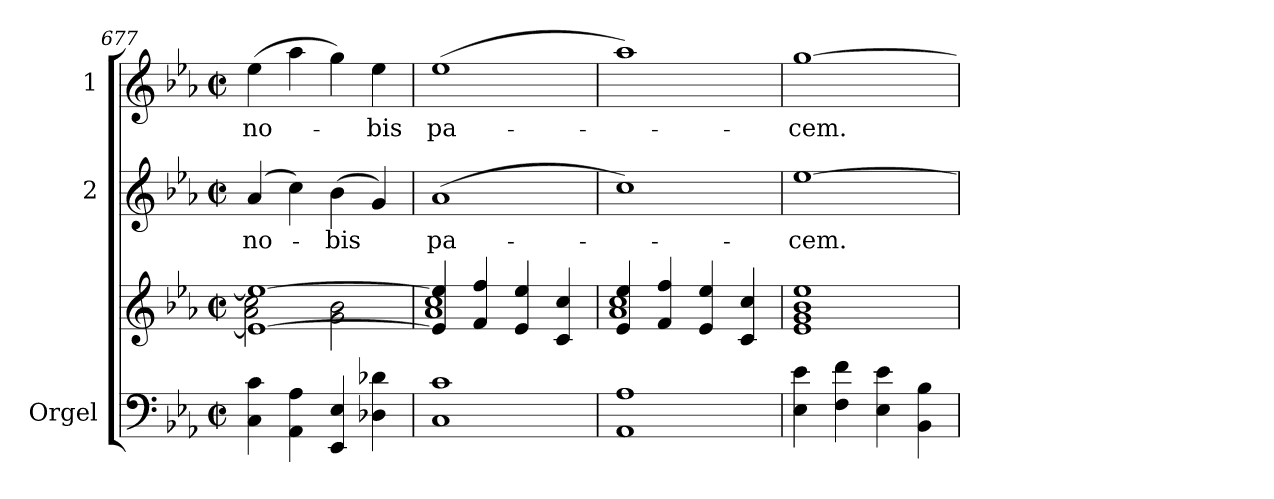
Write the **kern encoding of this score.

**kern	**kern	**kern	**text	**kern	**text
*part3	*part3	*part2	*part2	*part1	*part1
*staff4	*staff3	*staff2	*staff2	*staff1	*staff1
*I"Orgel	*	*I"2	*	*I"1	*
*I'Org.	*	*	*	*	*
*clefF4	*clefG2	*clefG2	*	*clefG2	*
*k[b-e-a-]	*k[b-e-a-]	*k[b-e-a-]	*	*k[b-e-a-]	*
*E-:	*E-:	*E-:	*	*E-:	*
*M2/2	*M2/2	*M2/2	*	*M2/2	*
*met(c|)	*met(c|)	*met(c|)	*	*met(c|)	*
=677	=677	=677	=677	=677	=677
*	*^	*	*	*	*
!	!	!	!	!LO:LY:b	!	!LO:LY:b
4C\ 4c\	1e-_ 1ee-_	2a-\ 2cc\	(4a-/	no-	(>4ee-\	no-
4AA-\ 4A-\	.	.	4cc\)	.	4aa-\	.
!	!	!	!	!LO:LY:b	!	!
4EE-/ 4E-/	.	2g\ 2b-\	(>4b-\	-bis	4gg\)	.
!	!	!	!	!	!	!LO:LY:b
4D-X\ 4d-X\	.	.	4g/)	.	4ee-\	-bis
!!LO:LB:g=z
=678	=678	=678	=678	=678	=678	=678
!	!	!	!	!LO:LY:b	!	!LO:LY:b
1C 1c	4e-/] 4ee-/]	1a- 1cc	(>1a-	pa-	(>1ee-	pa-
.	4f/ 4ff/	.	.	.	.	.
.	4e-/ 4ee-/	.	.	.	.	.
.	4c/ 4cc/	.	.	.	.	.
=679	=679	=679	=679	=679	=679	=679
1AA- 1A-	4e-/ 4ee-/	1a- 1cc	1cc)	.	1aa-)	.
.	4f/ 4ff/	.	.	.	.	.
.	4e-/ 4ee-/	.	.	.	.	.
.	4c/ 4cc/	.	.	.	.	.
*	*v	*v	*	*	*	*
=680	=680	=680	=680	=680	=680
!	!	!	!LO:LY:b	!	!LO:LY:b
4E-\ 4e-\	1e- 1g 1b- 1ee-	[1ee-	-cem.	[1gg	-cem.
4F\ 4f\	.	.	.	.	.
4E-\ 4e-\	.	.	.	.	.
4BB-\ 4B-\	.	.	.	.	.
=	=	=	=	=	=
*-	*-	*-	*-	*-	*-
